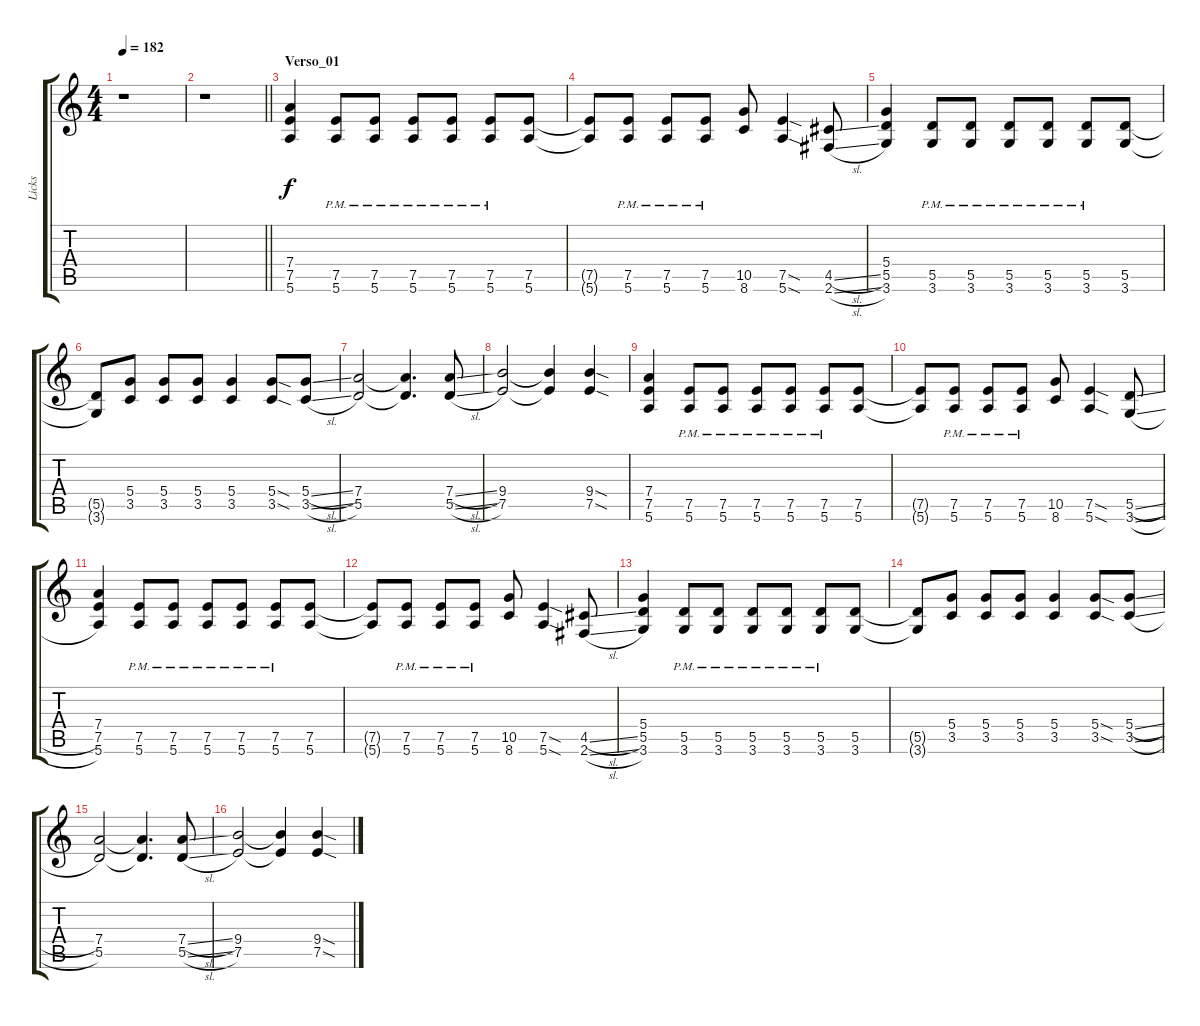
\track ("Licks" "Licks") {instrument overdrivenguitar}
\staff {score tabs}
\tuning (E4 B3 G3 D3 A2 E2) {hide}
\ts (4 4)
\tempo 182
\clef g2
\ks c
r.1{dy f instrument overdrivenguitar} |
\barLineRight lightlight
r.1 |
\section ("" "Verso_01")
(7.4 7.5 5.6).4 (7.5{pm} 5.6{pm}).8 (7.5{pm} 5.6{pm}).8 (7.5{pm} 5.6{pm}).8 (7.5{pm} 5.6{pm}).8 (7.5{pm} 5.6{pm}).8 (7.5 5.6).8 |
(7.5{t} 5.6{t}).8 (7.5{pm} 5.6{pm}).8 (7.5{pm} 5.6{pm}).8 (7.5{pm} 5.6{pm}).8 (10.5 8.6).8 (7.5{sod} 5.6{sod}).4 (4.5{sl} 2.6{sl}).8 |
(5.4 5.5 3.6).4 (5.5{pm} 3.6{pm}).8 (5.5{pm} 3.6{pm}).8 (5.5{pm} 3.6{pm}).8 (5.5{pm} 3.6{pm}).8 (5.5{pm} 3.6{pm}).8 (5.5 3.6).8 |
(5.5{t} 3.6{t}).8 (5.4 3.5).8 (5.4 3.5).8 (5.4 3.5).8 (5.4 3.5).4 (5.4{sod} 3.5{sod}).8 (5.4{sl} 3.5{sl}).8 |
(7.4 5.5).2 (7.4{t} 5.5{t}).4{d} (7.4{sl} 5.5{sl}).8 |
(9.4 7.5).2 (9.4{t} 7.5{t}).4 (9.4{sod} 7.5{sod}).4 |
(7.4 7.5 5.6).4 (7.5{pm} 5.6{pm}).8 (7.5{pm} 5.6{pm}).8 (7.5{pm} 5.6{pm}).8 (7.5{pm} 5.6{pm}).8 (7.5{pm} 5.6{pm}).8 (7.5 5.6).8 |
(7.5{t} 5.6{t}).8 (7.5{pm} 5.6{pm}).8 (7.5{pm} 5.6{pm}).8 (7.5{pm} 5.6{pm}).8 (10.5 8.6).8 (7.5{sod} 5.6{sod}).4 (5.5{sl} 3.6{sl}).8 |
(7.4 7.5 5.6).4 (7.5{pm} 5.6{pm}).8 (7.5{pm} 5.6{pm}).8 (7.5{pm} 5.6{pm}).8 (7.5{pm} 5.6{pm}).8 (7.5{pm} 5.6{pm}).8 (7.5 5.6).8 |
(7.5{t} 5.6{t}).8 (7.5{pm} 5.6{pm}).8 (7.5{pm} 5.6{pm}).8 (7.5{pm} 5.6{pm}).8 (10.5 8.6).8 (7.5{sod} 5.6{sod}).4 (4.5{sl} 2.6{sl}).8 |
(5.4 5.5 3.6).4 (5.5{pm} 3.6{pm}).8 (5.5{pm} 3.6{pm}).8 (5.5{pm} 3.6{pm}).8 (5.5{pm} 3.6{pm}).8 (5.5{pm} 3.6{pm}).8 (5.5 3.6).8 |
(5.5{t} 3.6{t}).8 (5.4 3.5).8 (5.4 3.5).8 (5.4 3.5).8 (5.4 3.5).4 (5.4{sod} 3.5{sod}).8 (5.4{sl} 3.5{sl}).8 |
(7.4 5.5).2 (7.4{t} 5.5{t}).4{d} (7.4{sl} 5.5{sl}).8 |
(9.4 7.5).2 (9.4{t} 7.5{t}).4 (9.4{sod} 7.5{sod}).4
